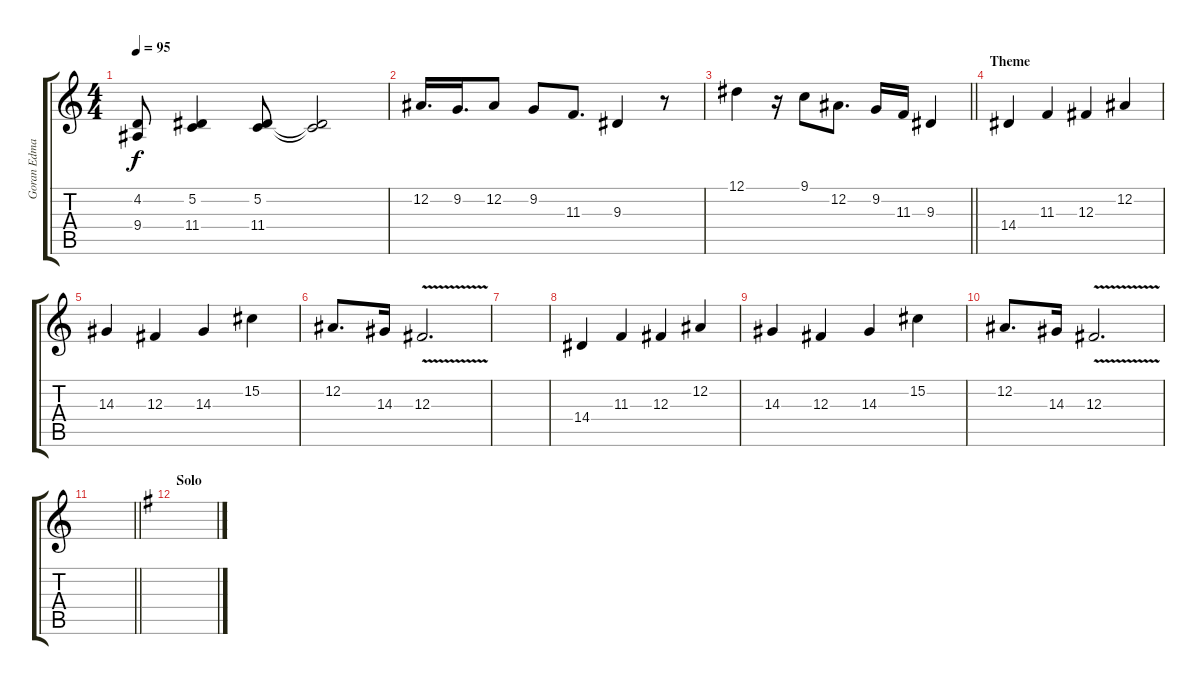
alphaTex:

\track ("Goran Edman" "Goran Edma") {instrument lead2sawtooth}
\staff {score tabs}
\tuning (Eb4 Bb3 Gb3 Db3 Ab2 Eb2) {hide}
\ts (4 4)
\tempo 95
\clef g2
\ks c
(4.2 9.4).8{dy f} (5.2 11.4).4 (5.2 11.4).8 (5.2{t} 11.4{t}).2 |
12.2.16{d} 9.2.16{d} 12.2.8 9.2.8 11.3.8{d} 9.3.4 r.8 |
\barLineRight lightlight
12.1.4 r.16 9.1.8 12.2.8{d} 9.2.16 11.3.16 9.3.4 |
\section ("" "Theme")
14.4.4 11.3.4 12.3.4 12.2.4 |
14.3.4 12.3.4 14.3.4 15.2.4 |
12.2.8{d} 14.3.16 12.3{v}.2{d} |
|
14.4.4 11.3.4 12.3.4 12.2.4 |
14.3.4 12.3.4 14.3.4 15.2.4 |
12.2.8{d} 14.3.16 12.3{v}.2{d} |
\barLineRight lightlight
|
\section ("" "Solo")
\ks g
